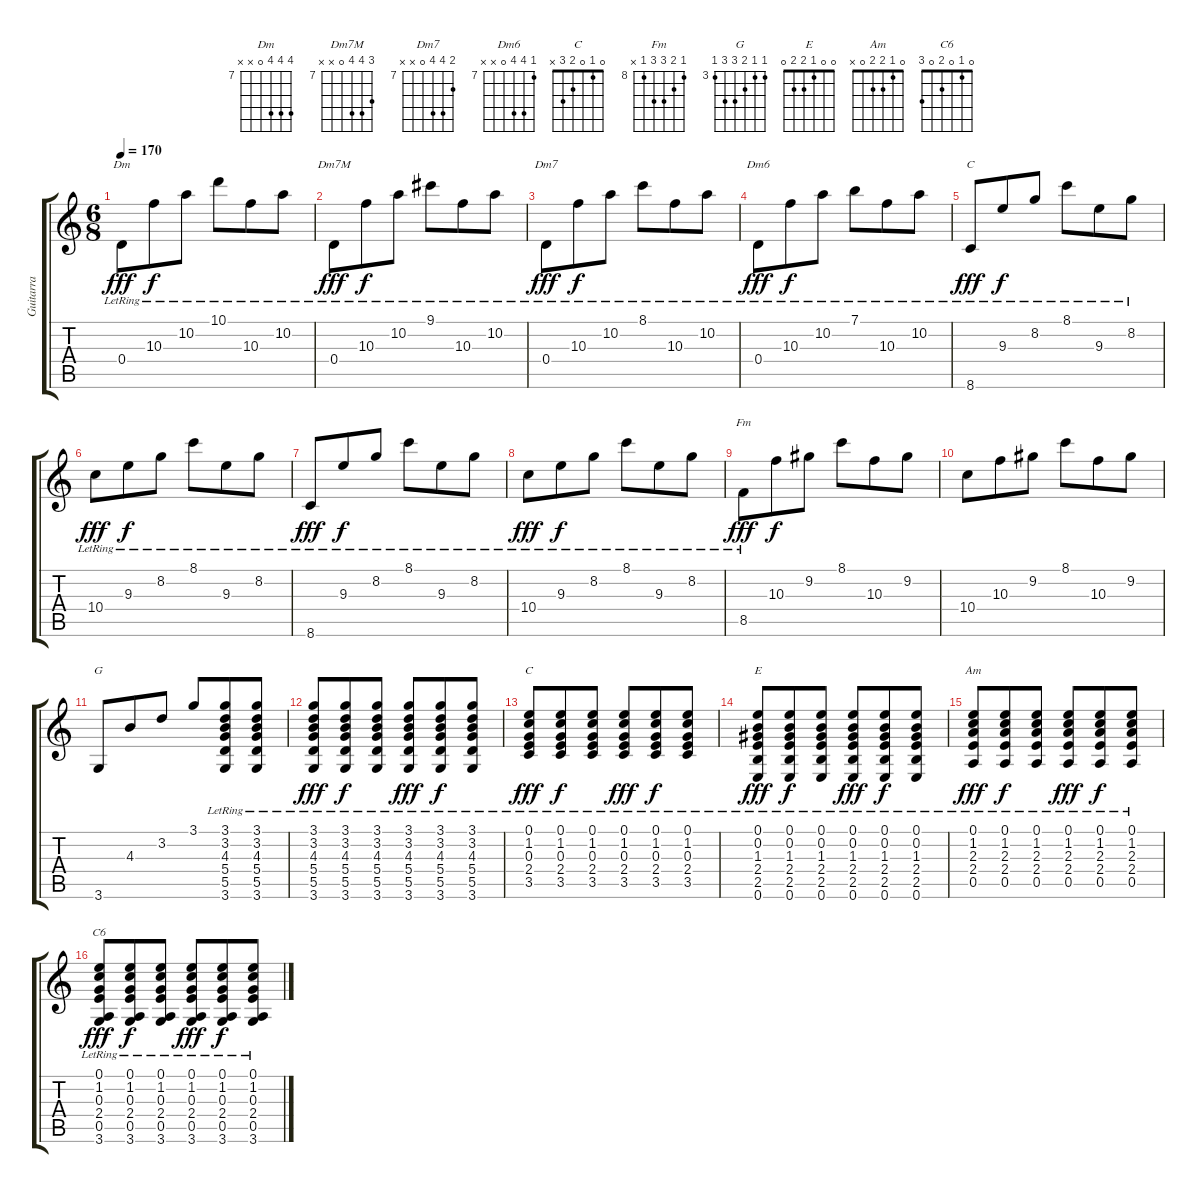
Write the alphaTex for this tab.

\track ("Guitarra" "Guitarra") {instrument acousticguitarsteel}
\staff {score tabs}
\tuning (E4 B3 G3 D3 A2 E2) {hide}
\chord ("Dm" 10 10 10 0 x x) {firstfret 7}
\chord ("Dm7M" 9 10 10 0 x x) {firstfret 7}
\chord ("Dm7" 8 10 10 0 x x) {firstfret 7}
\chord ("Dm6" 7 10 10 0 x x) {firstfret 7}
\chord ("C" 8 8 9 10 10 8) {firstfret 8}
\chord ("Fm" 8 9 10 10 8 x) {firstfret 8}
\chord ("G" 3 3 4 5 5 3) {firstfret 3}
\chord ("C" 0 1 0 2 3 x)
\chord ("E" 0 0 1 2 2 0)
\chord ("Am" 0 1 2 2 0 x)
\chord ("C6" 0 1 0 2 0 3)
\ts (6 8)
\tempo 170
\clef g2
\ks c
0.4{lr}.8{ch "Dm" dy fff} 10.3{lr}.8{dy f} 10.2{lr}.8 10.1{lr}.8 10.3{lr}.8 10.2{lr}.8 |
0.4{lr}.8{ch "Dm7M" dy fff} 10.3{lr}.8{dy f} 10.2{lr}.8 9.1{lr}.8 10.3{lr}.8 10.2{lr}.8 |
0.4{lr}.8{ch "Dm7" dy fff} 10.3{lr}.8{dy f} 10.2{lr}.8 8.1{lr}.8 10.3{lr}.8 10.2{lr}.8 |
0.4{lr}.8{ch "Dm6" dy fff} 10.3{lr}.8{dy f} 10.2{lr}.8 7.1{lr}.8 10.3{lr}.8 10.2{lr}.8 |
8.6{lr}.8{ch "C" dy fff} 9.3{lr}.8{dy f} 8.2{lr}.8 8.1{lr}.8 9.3{lr}.8 8.2{lr}.8 |
10.4{lr}.8{dy fff} 9.3{lr}.8{dy f} 8.2{lr}.8 8.1{lr}.8 9.3{lr}.8 8.2{lr}.8 |
8.6{lr}.8{dy fff} 9.3{lr}.8{dy f} 8.2{lr}.8 8.1{lr}.8 9.3{lr}.8 8.2{lr}.8 |
10.4{lr}.8{dy fff} 9.3{lr}.8{dy f} 8.2{lr}.8 8.1{lr}.8 9.3{lr}.8 8.2{lr}.8 |
8.5{lr}.8{ch "Fm" dy fff} 10.3.8{dy f} 9.2.8 8.1.8 10.3.8 9.2.8 |
10.4.8 10.3.8 9.2.8 8.1.8 10.3.8 9.2.8 |
3.6.8{ch "G"} 4.3.8 3.2.8 3.1.8 (3.1{lr} 3.2{lr} 4.3{lr} 5.4{lr} 5.5{lr} 3.6{lr}).8 (3.1{lr} 3.2{lr} 4.3{lr} 5.4{lr} 5.5{lr} 3.6{lr}).8 |
(3.1{lr} 3.2{lr} 4.3{lr} 5.4{lr} 5.5{lr} 3.6{lr}).8{dy fff} (3.1{lr} 3.2{lr} 4.3{lr} 5.4{lr} 5.5{lr} 3.6{lr}).8{dy f} (3.1{lr} 3.2{lr} 4.3{lr} 5.4{lr} 5.5{lr} 3.6{lr}).8 (3.1{lr} 3.2{lr} 4.3{lr} 5.4{lr} 5.5{lr} 3.6{lr}).8{dy fff} (3.1{lr} 3.2{lr} 4.3{lr} 5.4{lr} 5.5{lr} 3.6{lr}).8{dy f} (3.1{lr} 3.2{lr} 4.3{lr} 5.4{lr} 5.5{lr} 3.6{lr}).8 |
(0.1{lr} 1.2{lr} 0.3{lr} 2.4{lr} 3.5{lr}).8{ch "C" dy fff} (0.1{lr} 1.2{lr} 0.3{lr} 2.4{lr} 3.5{lr}).8{dy f} (0.1{lr} 1.2{lr} 0.3{lr} 2.4{lr} 3.5{lr}).8 (0.1{lr} 1.2{lr} 0.3{lr} 2.4{lr} 3.5{lr}).8{dy fff} (0.1{lr} 1.2{lr} 0.3{lr} 2.4{lr} 3.5{lr}).8{dy f} (0.1{lr} 1.2{lr} 0.3{lr} 2.4{lr} 3.5{lr}).8 |
(0.1{lr} 0.2{lr} 1.3{lr} 2.4{lr} 2.5{lr} 0.6{lr}).8{ch "E" dy fff} (0.1{lr} 0.2{lr} 1.3{lr} 2.4{lr} 2.5{lr} 0.6{lr}).8{dy f} (0.1{lr} 0.2{lr} 1.3{lr} 2.4{lr} 2.5{lr} 0.6{lr}).8 (0.1{lr} 0.2{lr} 1.3{lr} 2.4{lr} 2.5{lr} 0.6{lr}).8{dy fff} (0.1{lr} 0.2{lr} 1.3{lr} 2.4{lr} 2.5{lr} 0.6{lr}).8{dy f} (0.1{lr} 0.2{lr} 1.3{lr} 2.4{lr} 2.5{lr} 0.6{lr}).8 |
(0.1{lr} 1.2{lr} 2.3{lr} 2.4{lr} 0.5{lr}).8{ch "Am" dy fff} (0.1{lr} 1.2{lr} 2.3{lr} 2.4{lr} 0.5{lr}).8{dy f} (0.1{lr} 1.2{lr} 2.3{lr} 2.4{lr} 0.5{lr}).8 (0.1{lr} 1.2{lr} 2.3{lr} 2.4{lr} 0.5{lr}).8{dy fff} (0.1{lr} 1.2{lr} 2.3{lr} 2.4{lr} 0.5{lr}).8{dy f} (0.1{lr} 1.2{lr} 2.3{lr} 2.4{lr} 0.5{lr}).8 |
(0.1{lr} 1.2{lr} 0.3{lr} 2.4{lr} 0.5{lr} 3.6{lr}).8{ch "C6" dy fff} (0.1{lr} 1.2{lr} 0.3{lr} 2.4{lr} 0.5{lr} 3.6{lr}).8{dy f} (0.1{lr} 1.2{lr} 0.3{lr} 2.4{lr} 0.5{lr} 3.6{lr}).8 (0.1{lr} 1.2{lr} 0.3{lr} 2.4{lr} 0.5{lr} 3.6{lr}).8{dy fff} (0.1{lr} 1.2{lr} 0.3{lr} 2.4{lr} 0.5{lr} 3.6{lr}).8{dy f} (0.1{lr} 1.2{lr} 0.3{lr} 2.4{lr} 0.5{lr} 3.6{lr}).8
